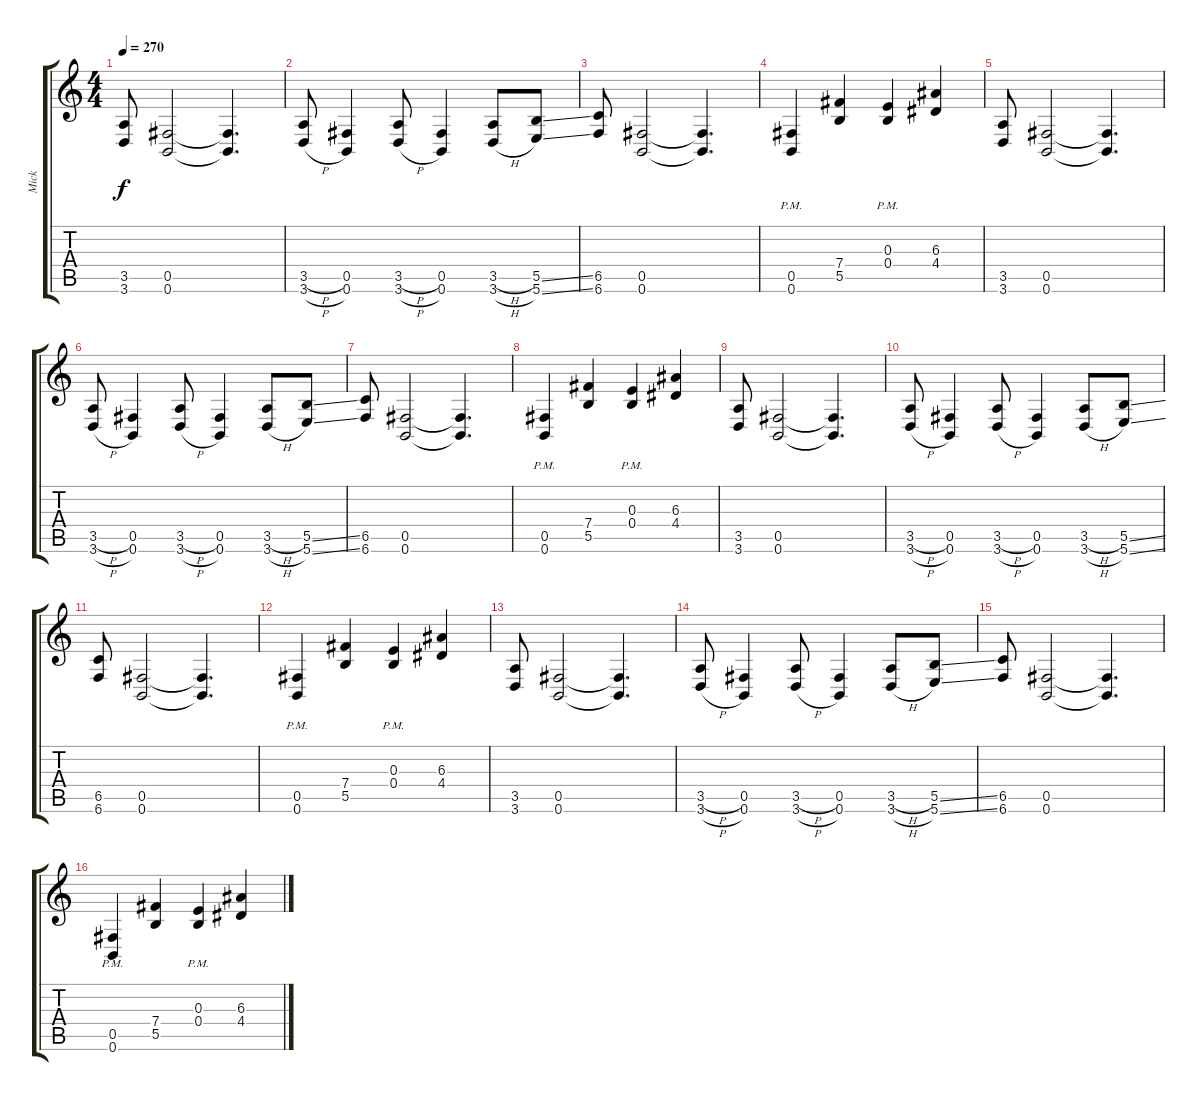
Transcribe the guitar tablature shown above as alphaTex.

\track ("Mick" "Mick") {instrument distortionguitar}
\staff {score tabs}
\tuning (Db4 Ab3 E3 B2 Gb2 B1) {hide}
\ts (4 4)
\tempo 270
\clef g2
\ks c
(3.5 3.6).8{dy f} (0.5 0.6).2 (0.5{t} 0.6{t}).4{d} |
(3.5{h} 3.6{h}).8 (0.5 0.6).4 (3.5{h} 3.6{h}).8 (0.5 0.6).4 (3.5{h} 3.6{h}).8 (5.5{ss} 5.6{ss}).8 |
(6.5 6.6).8 (0.5 0.6).2 (0.5{t} 0.6{t}).4{d} |
(0.5{pm} 0.6{pm}).4 (7.4 5.5).4 (0.3{pm} 0.4{pm}).4 (6.3 4.4).4 |
(3.5 3.6).8 (0.5 0.6).2 (0.5{t} 0.6{t}).4{d} |
(3.5{h} 3.6{h}).8 (0.5 0.6).4 (3.5{h} 3.6{h}).8 (0.5 0.6).4 (3.5{h} 3.6{h}).8 (5.5{ss} 5.6{ss}).8 |
(6.5 6.6).8 (0.5 0.6).2 (0.5{t} 0.6{t}).4{d} |
(0.5{pm} 0.6{pm}).4 (7.4 5.5).4 (0.3{pm} 0.4{pm}).4 (6.3 4.4).4 |
(3.5 3.6).8 (0.5 0.6).2 (0.5{t} 0.6{t}).4{d} |
(3.5{h} 3.6{h}).8 (0.5 0.6).4 (3.5{h} 3.6{h}).8 (0.5 0.6).4 (3.5{h} 3.6{h}).8 (5.5{ss} 5.6{ss}).8 |
(6.5 6.6).8 (0.5 0.6).2 (0.5{t} 0.6{t}).4{d} |
(0.5{pm} 0.6{pm}).4 (7.4 5.5).4 (0.3{pm} 0.4{pm}).4 (6.3 4.4).4 |
(3.5 3.6).8 (0.5 0.6).2 (0.5{t} 0.6{t}).4{d} |
(3.5{h} 3.6{h}).8 (0.5 0.6).4 (3.5{h} 3.6{h}).8 (0.5 0.6).4 (3.5{h} 3.6{h}).8 (5.5{ss} 5.6{ss}).8 |
(6.5 6.6).8 (0.5 0.6).2 (0.5{t} 0.6{t}).4{d} |
(0.5{pm} 0.6{pm}).4 (7.4 5.5).4 (0.3{pm} 0.4{pm}).4 (6.3 4.4).4
